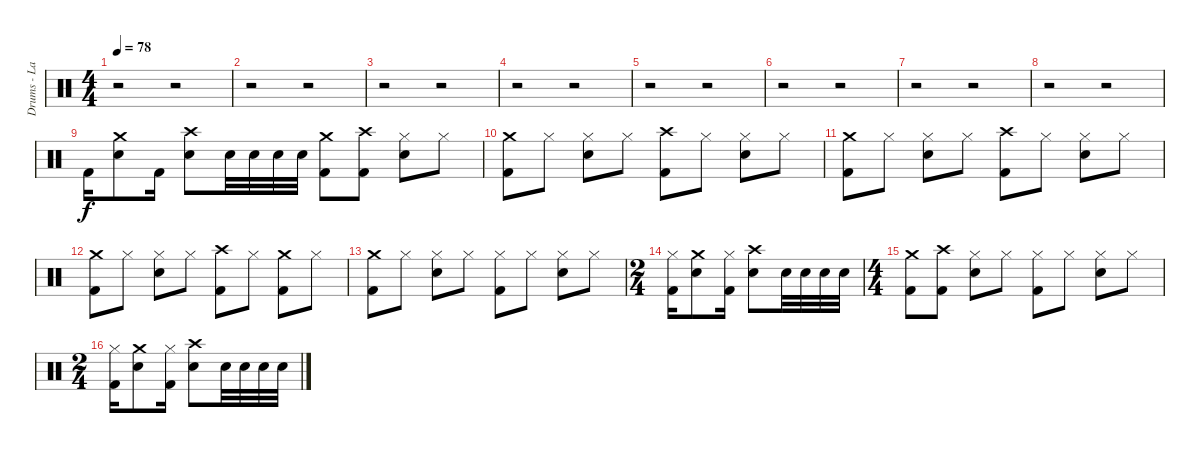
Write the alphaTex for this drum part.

\track ("Drums - Lars" "Drums - La") {instrument percussion}
\staff {score}
\articulation defaults
\ts (4 4)
\tempo 78
\clef neutral
\ks c
r.2{dy f} r.2 |
r.2 r.2 |
r.2 r.2 |
r.2 r.2 |
r.2 r.2 |
r.2 r.2 |
r.2 r.2 |
r.2 r.2 |
"Kick (hit) 2".16 ("Crash medium (hit)" "Snare (hit) 2").8 "Kick (hit) 2".16 ("Crash high (hit)" "Snare (hit) 2").8 "Snare (hit) 2".32 "Snare (hit) 2".32 "Snare (hit) 2".32 "Snare (hit) 2".32 ("Crash medium (hit)" "Kick (hit) 2").8 ("Crash high (hit)" "Kick (hit) 2").8 ("Hi-Hat (closed)" "Snare (hit) 2").8 "Hi-Hat (closed)".8 |
("Crash medium (hit)" "Kick (hit) 2").8 "Hi-Hat (closed)".8 ("Hi-Hat (closed)" "Snare (hit) 2").8 "Hi-Hat (closed)".8 ("Crash high (hit)" "Kick (hit) 2").8 "Hi-Hat (closed)".8 ("Hi-Hat (closed)" "Snare (hit) 2").8 "Hi-Hat (closed)".8 |
("Crash medium (hit)" "Kick (hit) 2").8 "Hi-Hat (closed)".8 ("Hi-Hat (closed)" "Snare (hit) 2").8 "Hi-Hat (closed)".8 ("Crash high (hit)" "Kick (hit) 2").8 "Hi-Hat (closed)".8 ("Hi-Hat (closed)" "Snare (hit) 2").8 "Hi-Hat (closed)".8 |
("Crash medium (hit)" "Kick (hit) 2").8 "Hi-Hat (closed)".8 ("Hi-Hat (closed)" "Snare (hit) 2").8 "Hi-Hat (closed)".8 ("Crash high (hit)" "Kick (hit) 2").8 "Hi-Hat (closed)".8 ("Crash medium (hit)" "Kick (hit) 2").8 "Hi-Hat (closed)".8 |
("Crash medium (hit)" "Kick (hit) 2").8 "Hi-Hat (closed)".8 ("Hi-Hat (closed)" "Snare (hit) 2").8 "Hi-Hat (closed)".8 ("Hi-Hat (closed)" "Kick (hit) 2").8 "Hi-Hat (closed)".8 ("Hi-Hat (closed)" "Snare (hit) 2").8 "Hi-Hat (closed)".8 |
\ts (2 4)
("Hi-Hat (closed)" "Kick (hit) 2").16 ("Crash medium (hit)" "Snare (hit) 2").8 ("Hi-Hat (closed)" "Kick (hit) 2").16 ("Crash high (hit)" "Snare (hit) 2").8 "Snare (hit) 2".32 "Snare (hit) 2".32 "Snare (hit) 2".32 "Snare (hit) 2".32 |
\ts (4 4)
("Crash medium (hit)" "Kick (hit) 2").8 ("Crash high (hit)" "Kick (hit) 2").8 ("Hi-Hat (closed)" "Snare (hit) 2").8 "Hi-Hat (closed)".8 ("Hi-Hat (closed)" "Kick (hit) 2").8 "Hi-Hat (closed)".8 ("Hi-Hat (closed)" "Snare (hit) 2").8 "Hi-Hat (closed)".8 |
\ts (2 4)
("Hi-Hat (closed)" "Kick (hit) 2").16 ("Crash medium (hit)" "Snare (hit) 2").8 ("Hi-Hat (closed)" "Kick (hit) 2").16 ("Crash high (hit)" "Snare (hit) 2").8 "Snare (hit) 2".32 "Snare (hit) 2".32 "Snare (hit) 2".32 "Snare (hit) 2".32
